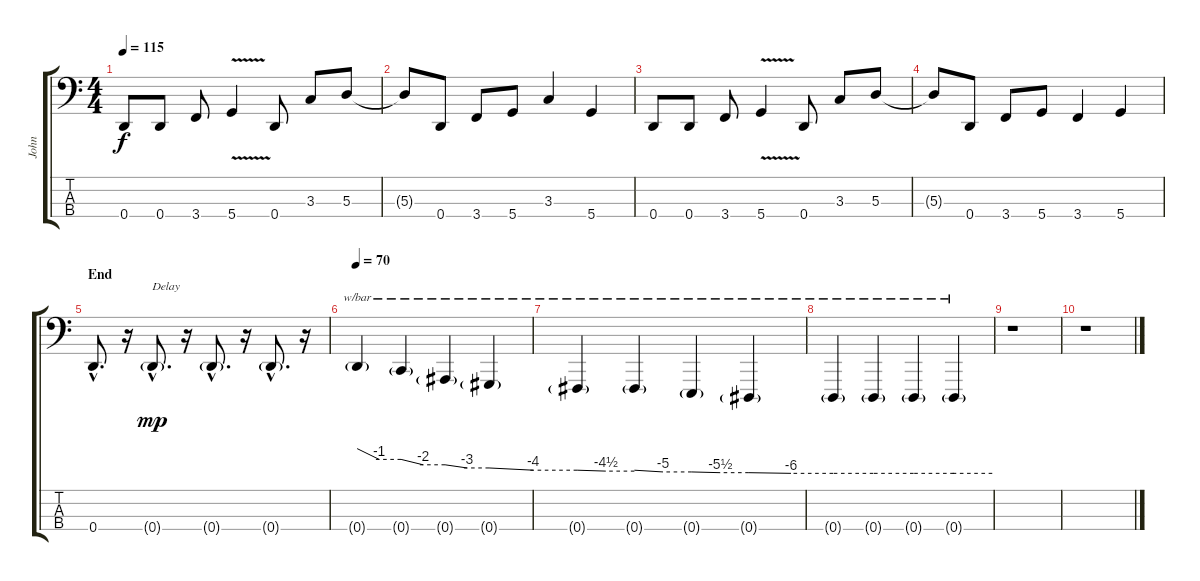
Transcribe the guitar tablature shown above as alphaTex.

\track ("John" "John") {instrument electricbassfinger}
\staff {score tabs}
\tuning (G2 D2 A1 D1) {hide}
\ts (4 4)
\tempo 115
\clef f4
\ks c
0.4.8{dy f} 0.4.8 3.4.8 5.4{v}.4 0.4.8 3.3.8 5.3.8 |
5.3{t}.8 0.4.8 3.4.8 5.4.8 3.3.4 5.4.4 |
0.4.8 0.4.8 3.4.8 5.4{v}.4 0.4.8 3.3.8 5.3.8 |
5.3{t}.8 0.4.8 3.4.8 5.4.8 3.4.4 5.4.4 |
\section ("" "End")
0.4{hac}.8{d} r.16 0.4{g hac}.8{d txt "Delay" dy mp} r.16 0.4{g hac}.8{d} r.16 0.4{g hac}.8{d} r.16 |
\tempo 70
0.4{g}.4{tbe (custom default 0 0 30 -4 60 -4)} 0.4{g}.4{tbe (custom default 0 -4 30 -8 60 -8)} 0.4{g}.4{tbe (custom default 0 -8 30 -12 60 -12)} 0.4{g}.4{tbe (custom default 0 -12 30 -16 60 -16)} |
0.4{g}.4{tbe (custom default 0 -16 30 -18 60 -18) volume 12} 0.4{g}.4{tbe (custom default 0 -16 30 -20 60 -20) volume 9} 0.4{g}.4{tbe (custom default 0 -20 30 -22 60 -22) volume 7} 0.4{g}.4{tbe (custom default 0 -22 30 -24 60 -24) volume 6} |
0.4{g}.4{tbe (hold default 0 -24 60 -24) volume 5} 0.4{g}.4{tbe (hold default 0 -24 60 -24) volume 4} 0.4{g}.4{tbe (hold default 0 -24 60 -24) volume 4} 0.4{g}.4{tbe (hold default 0 -24 60 -24) volume 4} |
r.1 |
r.1
